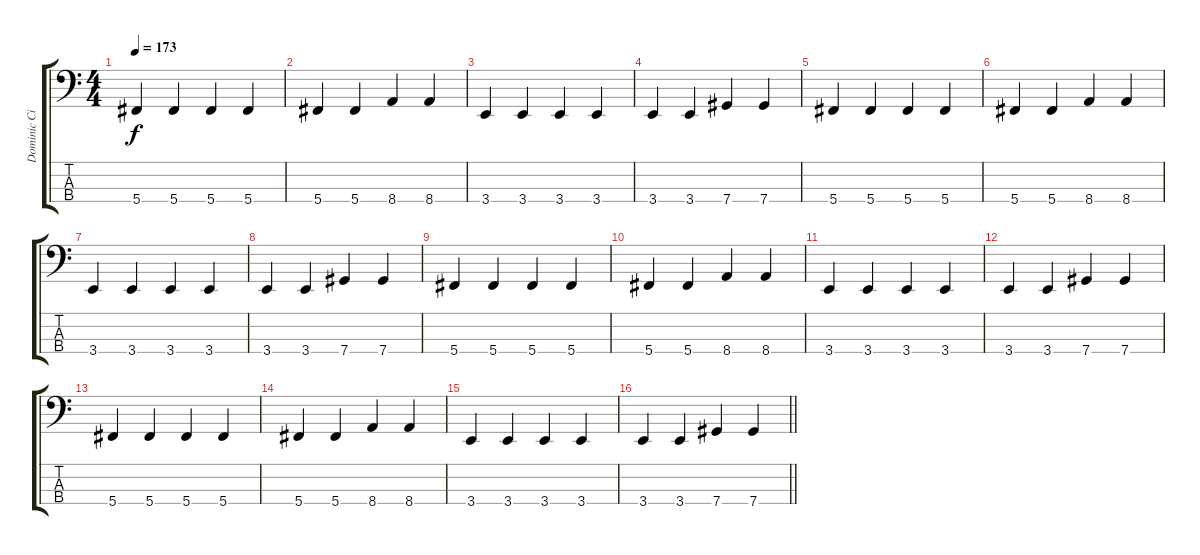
\track ("Dominic Cifarelli" "Dominic Ci") {instrument electricbasspick}
\staff {score tabs}
\tuning (Gb2 Db2 Ab1 Db1) {hide}
\ts (4 4)
\tempo 173
\clef f4
\ks c
5.4.4{dy f} 5.4.4 5.4.4 5.4.4 |
5.4.4 5.4.4 8.4.4 8.4.4 |
3.4.4 3.4.4 3.4.4 3.4.4 |
3.4.4 3.4.4 7.4.4 7.4.4 |
5.4.4 5.4.4 5.4.4 5.4.4 |
5.4.4 5.4.4 8.4.4 8.4.4 |
3.4.4 3.4.4 3.4.4 3.4.4 |
3.4.4 3.4.4 7.4.4 7.4.4 |
5.4.4 5.4.4 5.4.4 5.4.4 |
5.4.4 5.4.4 8.4.4 8.4.4 |
3.4.4 3.4.4 3.4.4 3.4.4 |
3.4.4 3.4.4 7.4.4 7.4.4 |
5.4.4 5.4.4 5.4.4 5.4.4 |
5.4.4 5.4.4 8.4.4 8.4.4 |
3.4.4 3.4.4 3.4.4 3.4.4 |
\barLineRight lightlight
3.4.4 3.4.4 7.4.4 7.4.4
